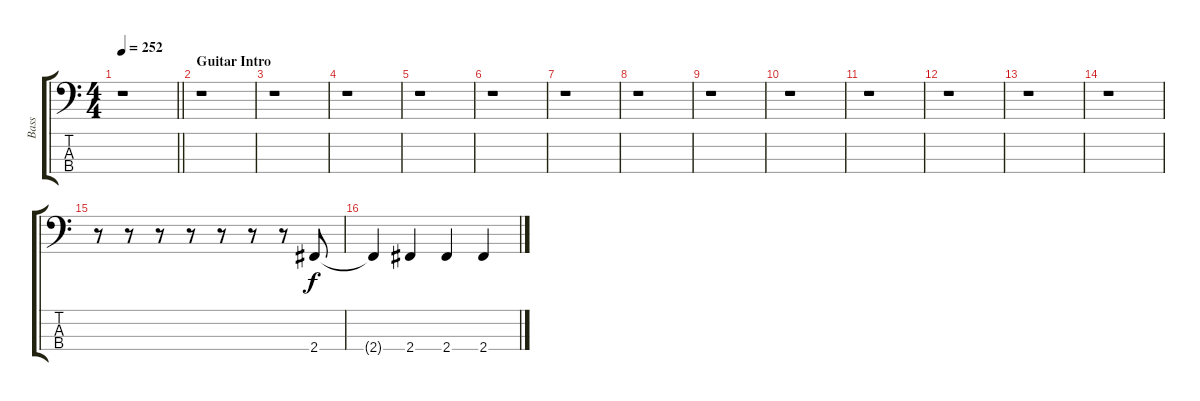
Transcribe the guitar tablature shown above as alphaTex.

\track ("Bass" "Bass") {instrument electricbassfinger}
\staff {score tabs}
\tuning (G2 D2 A1 E1) {hide}
\ts (4 4)
\tempo 252
\clef f4
\barLineRight lightlight
\ks c
r.1{dy f} |
\section ("" "Guitar Intro")
r.1 |
r.1 |
r.1 |
r.1 |
r.1 |
r.1 |
r.1 |
r.1 |
r.1 |
r.1 |
r.1 |
r.1 |
r.1 |
r.8 r.8 r.8 r.8 r.8 r.8 r.8 2.4.8 |
2.4{t}.4 2.4.4 2.4.4 2.4.4
